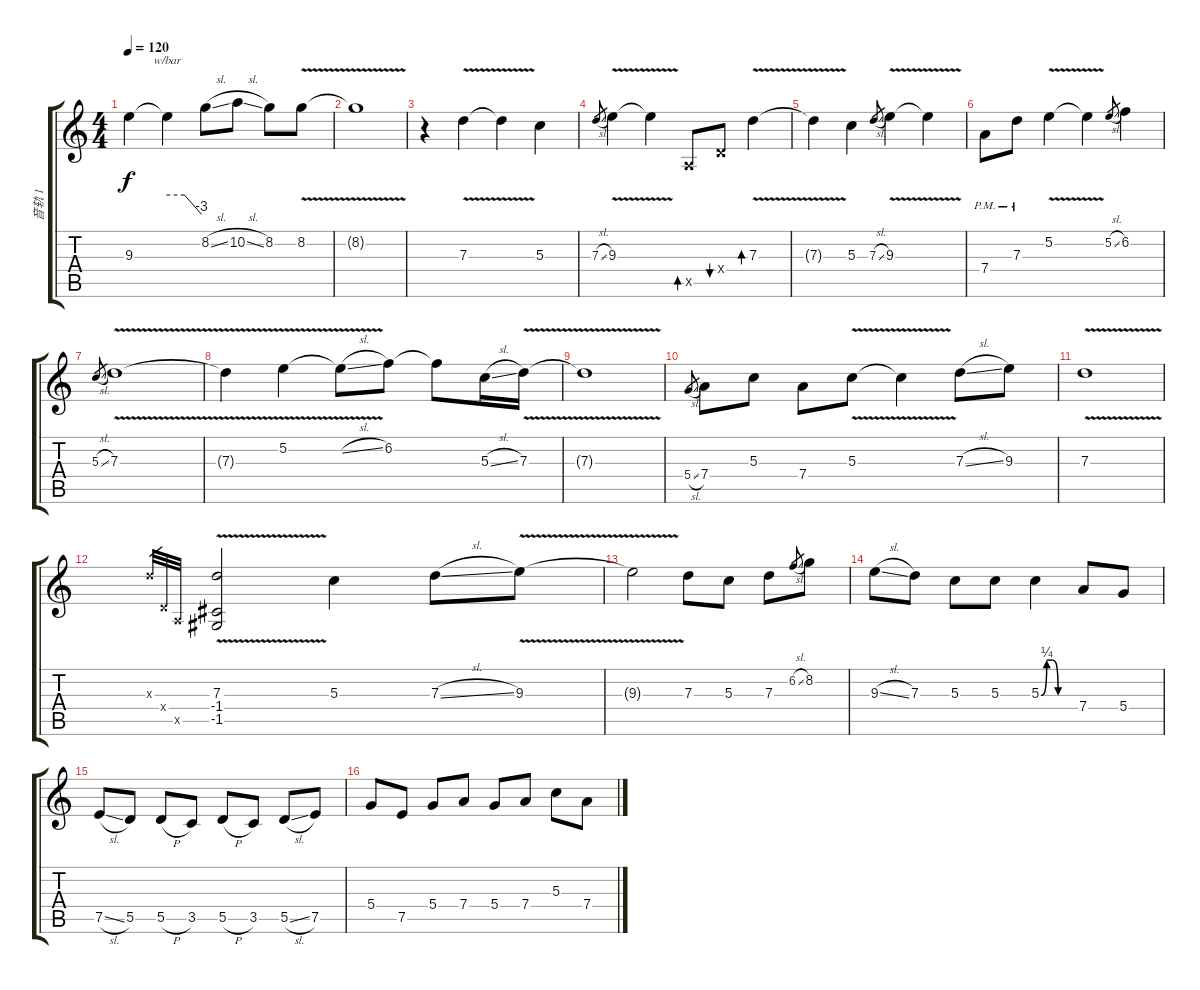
\track ("音轨 1" "音轨 1") {instrument overdrivenguitar}
\staff {score tabs}
\tuning (E4 B3 G3 D3 A2 E2) {hide}
\ts (4 4)
\tempo 120
\clef g2
\ks c
9.3{t}.4{dy f} 9.3{t}.4{tbe (custom default 0 0 30 0 60 -12)} 8.2{sl}.8 10.2{sl}.8 8.2.8 8.2{v}.8 |
8.2{t}.1 |
r.4 7.3{v}.4 7.3{t}.4 5.3.4 |
7.3{sl}.8{gr} 9.3{v}.4 9.3{t}.4 0.5{x}.8{bd 60} 0.4{x}.8{bu 60} 7.3{v}.4{bd 60} |
7.3{t}.4 5.3.4 7.3{sl}.8{gr} 9.3{v}.4 9.3{t}.4 |
7.4{pm}.8 7.3{pm}.8 5.2{v}.4 5.2{t}.4 5.2{sl}.8{gr} 6.2.4 |
5.3{sl}.8{gr} 7.3{v}.1 |
7.3{t}.4 5.2{v}.4 5.2{sl t}.8 6.2.8 6.2{t}.8 5.3{sl}.16 7.3{v}.16 |
7.3{t}.1 |
5.4{sl}.8{gr} 7.4.8 5.3.8 7.4.8 5.3{v}.8 5.3{t}.4 7.3{sl}.8 9.3.8 |
7.3{v}.1 |
7.3{x}.32{gr} 0.4{x}.32{gr} 0.5{x}.32{gr} (7.3{v} -1.4 -1.5).2 5.3.4 7.3{sl}.8 9.3{v}.8 |
9.3{t}.2 7.3.8 5.3.8 7.3.8 6.2{sl}.8{gr} 8.2.8 |
9.3{sl}.8 7.3.8 5.3.8 5.3.8 5.3{be (custom 0 0 10 1 20 1 30 0 60 0)}.4 7.4.8 5.4.8 |
7.5{sl}.8 5.5.8 5.5{h}.8 3.5.8 5.5{h}.8 3.5.8 5.5{sl}.8 7.5.8 |
5.4.8 7.5.8 5.4.8 7.4.8 5.4.8 7.4.8 5.3.8 7.4.8
